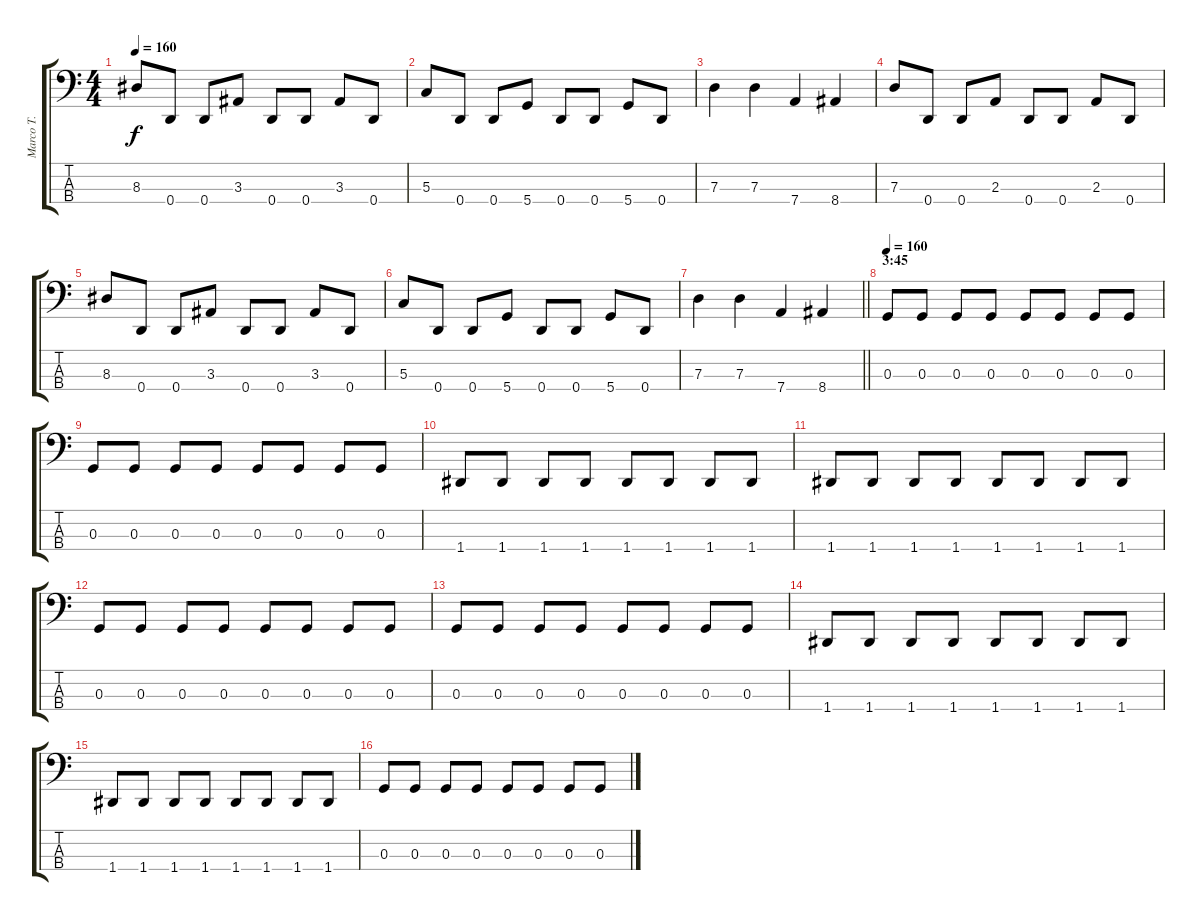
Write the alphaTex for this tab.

\track ("Marco T." "Marco T.") {instrument electricbassfinger}
\staff {score tabs}
\tuning (F2 C2 G1 D1) {hide}
\ts (4 4)
\tempo 160
\clef f4
\ks c
8.3.8{dy f} 0.4.8 0.4.8 3.3.8 0.4.8 0.4.8 3.3.8 0.4.8 |
5.3.8 0.4.8 0.4.8 5.4.8 0.4.8 0.4.8 5.4.8 0.4.8 |
7.3.4 7.3.4 7.4.4 8.4.4 |
7.3.8 0.4.8 0.4.8 2.3.8 0.4.8 0.4.8 2.3.8 0.4.8 |
8.3.8 0.4.8 0.4.8 3.3.8 0.4.8 0.4.8 3.3.8 0.4.8 |
5.3.8 0.4.8 0.4.8 5.4.8 0.4.8 0.4.8 5.4.8 0.4.8 |
\barLineRight lightlight
7.3.4 7.3.4 7.4.4 8.4.4 |
\section ("" "3:45")
\tempo 160
0.3.8 0.3.8 0.3.8 0.3.8 0.3.8 0.3.8 0.3.8 0.3.8 |
0.3.8 0.3.8 0.3.8 0.3.8 0.3.8 0.3.8 0.3.8 0.3.8 |
1.4.8 1.4.8 1.4.8 1.4.8 1.4.8 1.4.8 1.4.8 1.4.8 |
1.4.8 1.4.8 1.4.8 1.4.8 1.4.8 1.4.8 1.4.8 1.4.8 |
0.3.8 0.3.8 0.3.8 0.3.8 0.3.8 0.3.8 0.3.8 0.3.8 |
0.3.8 0.3.8 0.3.8 0.3.8 0.3.8 0.3.8 0.3.8 0.3.8 |
1.4.8 1.4.8 1.4.8 1.4.8 1.4.8 1.4.8 1.4.8 1.4.8 |
1.4.8 1.4.8 1.4.8 1.4.8 1.4.8 1.4.8 1.4.8 1.4.8 |
0.3.8 0.3.8 0.3.8 0.3.8 0.3.8 0.3.8 0.3.8 0.3.8
